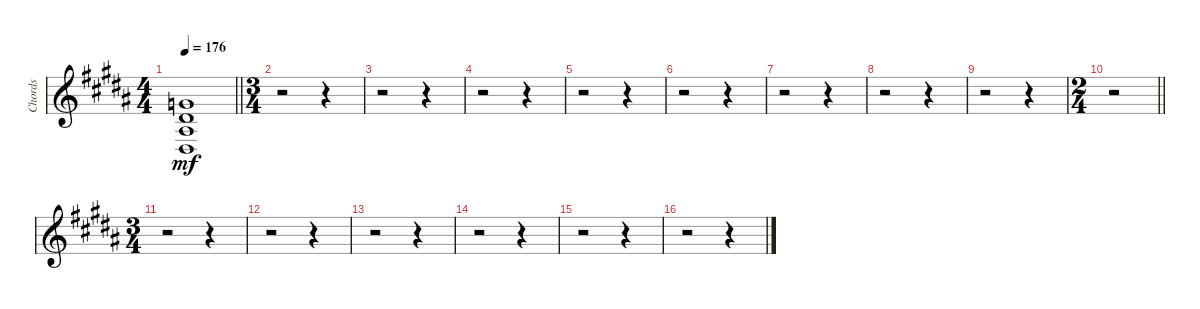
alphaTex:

\track ("Chords" "Chords") {instrument stringensemble1}
\staff {score}
\tuning (E4 B3 G3 D3 A2 E2) {hide}
\ts (4 4)
\tempo 176
\clef g2
\barLineRight lightlight
\ks g#minor
(8.2{t} 8.3{t} 8.4{t} 6.5{t}).1{dy mf} |
\ts (3 4)
\section ("" "")
r.2 r.4 |
r.2 r.4 |
r.2 r.4 |
r.2 r.4 |
r.2 r.4 |
r.2 r.4 |
r.2 r.4 |
r.2 r.4 |
\ts (2 4)
\barLineRight lightlight
r.2 |
\ts (3 4)
\section ("" "")
r.2 r.4 |
r.2 r.4 |
r.2 r.4 |
r.2 r.4 |
r.2 r.4 |
r.2 r.4
